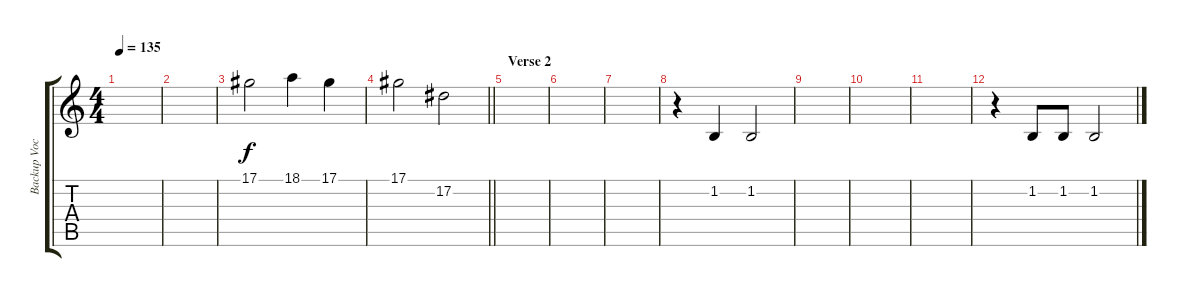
\track ("Backup Vocals" "Backup Voc") {instrument clarinet}
\staff {score tabs}
\tuning (Eb4 Bb3 Gb3 Db3 Ab2 Eb2) {hide}
\ts (4 4)
\tempo 135
\clef g2
\ks c
|
|
17.1.2 18.1.4 17.1.4 |
\barLineRight lightlight
17.1.2 17.2.2 |
\section ("" "Verse 2")
|
|
|
r.4 1.2.4 1.2.2 |
|
|
|
r.4 1.2.8 1.2.8 1.2.2
